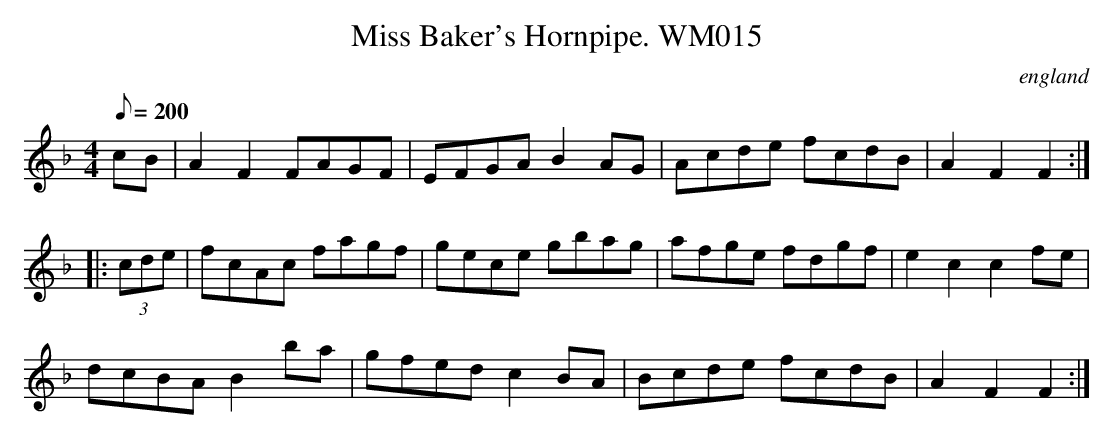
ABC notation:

X:1
T:Miss Baker's Hornpipe. WM015
O:england
M:4/4
L:1/8
Q:200
K:F
c-B|A2F2FAGF|EFGAB2AG|Acde fcdB|A2F2F2:|
|:(3cde|fcAc fagf|gece gbag|afge fdgf|e2c2c2f-e|
d-cB-AB2b-a|g-fe-dc2BA|Bcde fcdB|A2F2F2:|]
